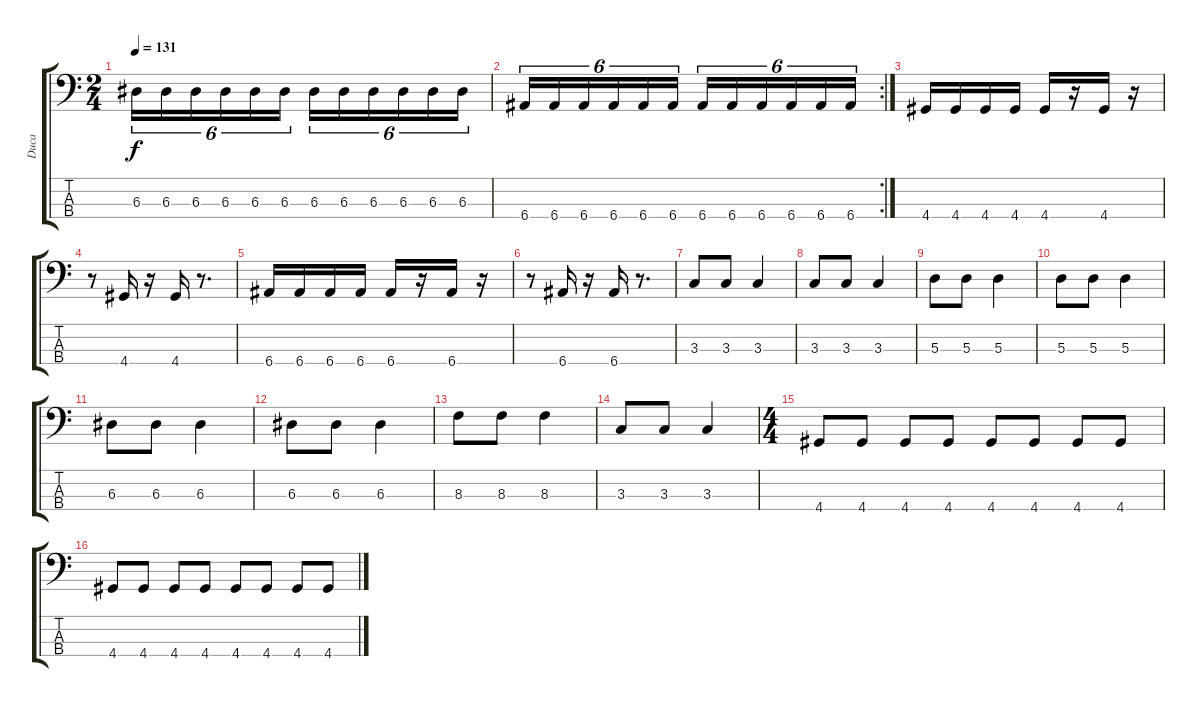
\track ("Duca " "Duca ") {instrument electricbassfinger}
\staff {score tabs}
\tuning (G2 D2 A1 E1) {hide}
\ts (2 4)
\tempo 131
\clef f4
\ks c
6.3.16{tu (6 4) dy f} 6.3.16{tu (6 4)} 6.3.16{tu (6 4)} 6.3.16{tu (6 4)} 6.3.16{tu (6 4)} 6.3.16{tu (6 4)} 6.3.16{tu (6 4)} 6.3.16{tu (6 4)} 6.3.16{tu (6 4)} 6.3.16{tu (6 4)} 6.3.16{tu (6 4)} 6.3.16{tu (6 4)} |
\rc 2
6.4.16{tu (6 4)} 6.4.16{tu (6 4)} 6.4.16{tu (6 4)} 6.4.16{tu (6 4)} 6.4.16{tu (6 4)} 6.4.16{tu (6 4)} 6.4.16{tu (6 4)} 6.4.16{tu (6 4)} 6.4.16{tu (6 4)} 6.4.16{tu (6 4)} 6.4.16{tu (6 4)} 6.4.16{tu (6 4)} |
4.4.16 4.4.16 4.4.16 4.4.16 4.4.16 r.16 4.4.16 r.16 |
r.8 4.4.16 r.16 4.4.16 r.8{d} |
6.4.16 6.4.16 6.4.16 6.4.16 6.4.16 r.16 6.4.16 r.16 |
r.8 6.4.16 r.16 6.4.16 r.8{d} |
3.3.8 3.3.8 3.3.4 |
3.3.8 3.3.8 3.3.4 |
5.3.8 5.3.8 5.3.4 |
5.3.8 5.3.8 5.3.4 |
6.3.8 6.3.8 6.3.4 |
6.3.8 6.3.8 6.3.4 |
8.3.8 8.3.8 8.3.4 |
3.3.8 3.3.8 3.3.4 |
\ts (4 4)
4.4.8 4.4.8 4.4.8 4.4.8 4.4.8 4.4.8 4.4.8 4.4.8 |
4.4.8 4.4.8 4.4.8 4.4.8 4.4.8 4.4.8 4.4.8 4.4.8
